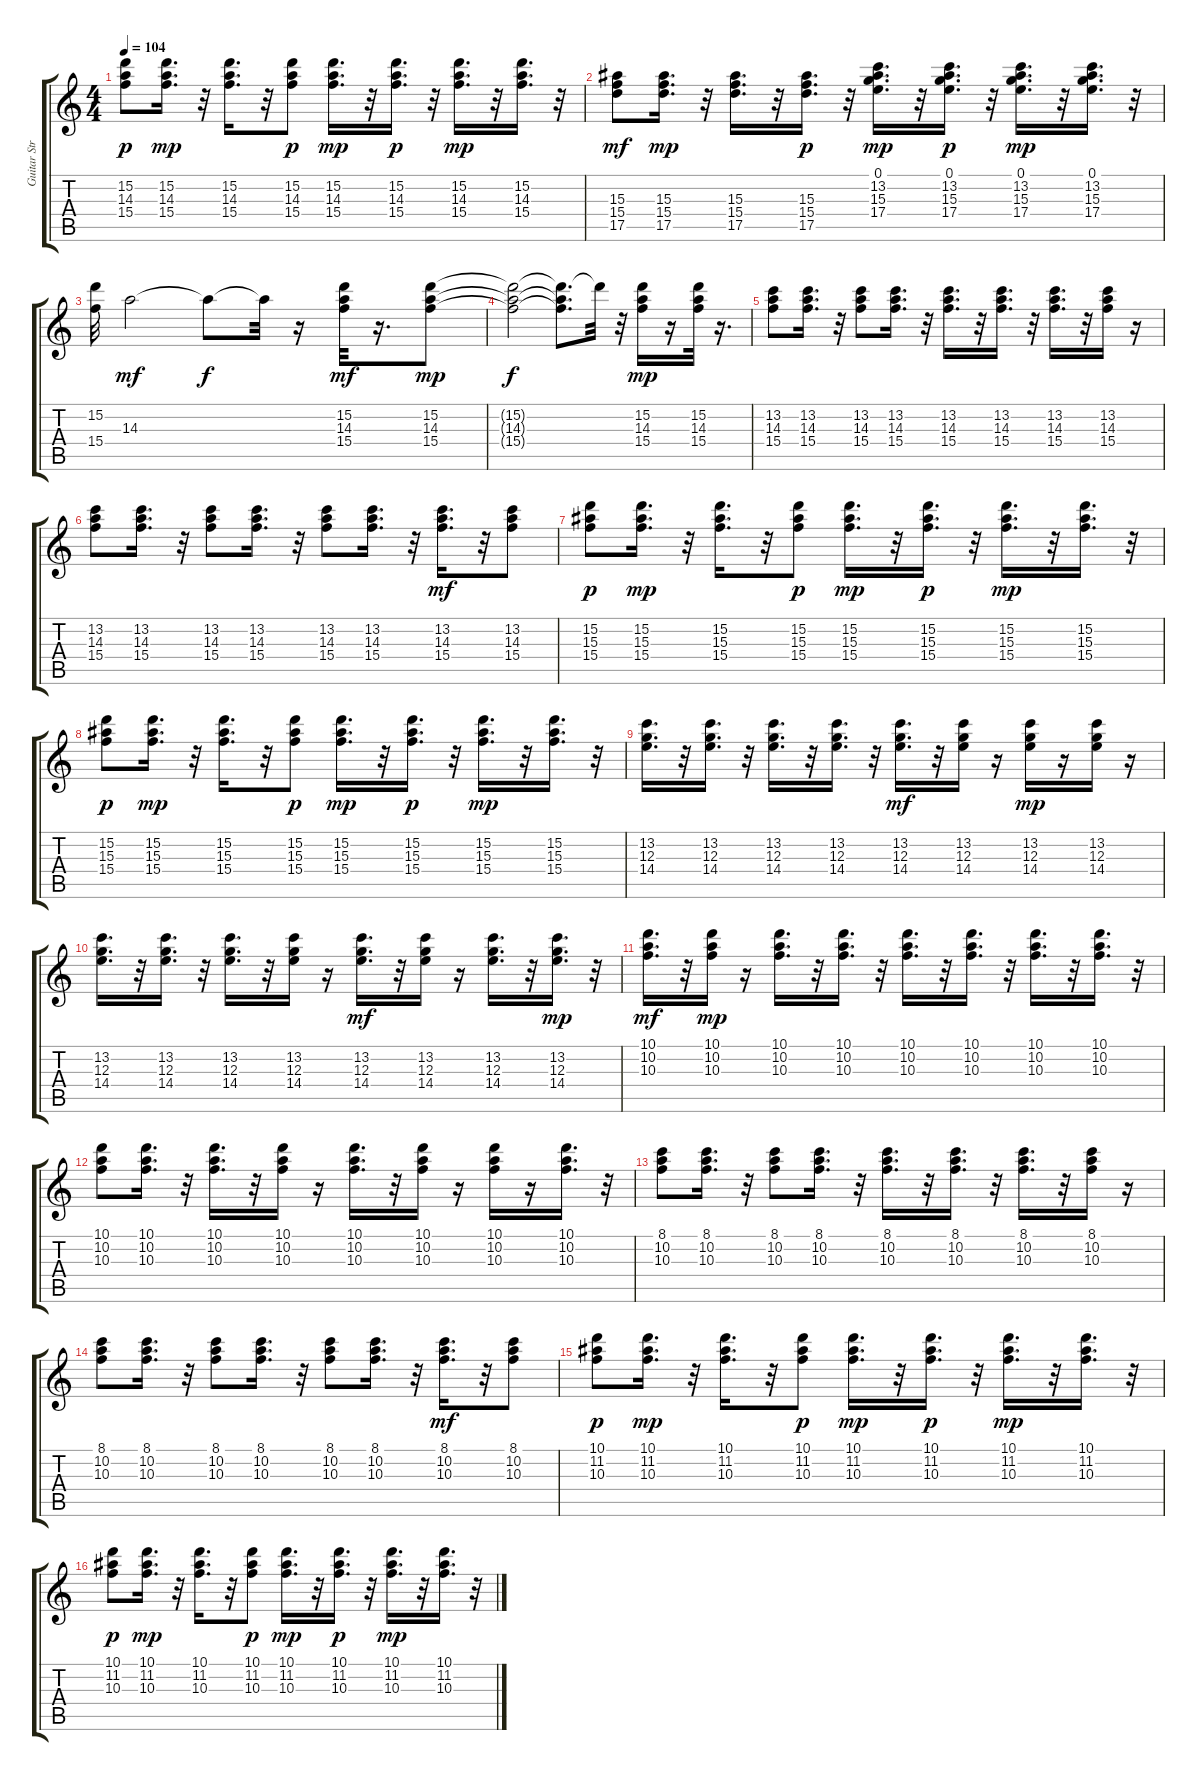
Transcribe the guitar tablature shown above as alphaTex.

\track ("Guitar Strums" "Guitar Str") {instrument acousticguitarsteel}
\staff {score tabs}
\tuning (E4 B3 G3 D3 A2 E2) {hide}
\ts (4 4)
\tempo 104
\clef g2
\ks c
(15.2 14.3 15.4).8{dy p} (15.2 14.3 15.4).16{d dy mp} r.32 (15.2 14.3 15.4).16{d} r.32 (15.2 14.3 15.4).8{dy p} (15.2 14.3 15.4).16{d dy mp} r.32 (15.2 14.3 15.4).16{d dy p} r.32 (15.2 14.3 15.4).16{d dy mp} r.32 (15.2 14.3 15.4).16{d} r.32 |
(15.3 15.4 17.5).8{dy mf} (15.3 15.4 17.5).16{d dy mp} r.32 (15.3 15.4 17.5).16{d} r.32 (15.3 15.4 17.5).16{d dy p} r.32 (0.1 13.2 15.3 17.4).16{d dy mp} r.32 (0.1 13.2 15.3 17.4).16{d dy p} r.32 (0.1 13.2 15.3 17.4).16{d dy mp} r.32 (0.1 13.2 15.3 17.4).16{d} r.32 |
(15.2 15.4).32 14.3.2{dy mf} 14.3{t}.8{dy f} 14.3{t}.32 r.16 (15.2 14.3 15.4).32{dy mf} r.16{d} (15.2 14.3 15.4).8{dy mp} |
(15.2{t} 14.3{t} 15.4{t}).2{dy f} (15.2{t} 14.3{t} 15.4{t}).8{d} 15.2{t}.32 r.32 (15.2 14.3 15.4).16{dy mp} r.16 (15.2 14.3 15.4).32 r.16{d} |
(13.2 14.3 15.4).8 (13.2 14.3 15.4).16{d} r.32 (13.2 14.3 15.4).8 (13.2 14.3 15.4).16{d} r.32 (13.2 14.3 15.4).16{d} r.32 (13.2 14.3 15.4).16{d} r.32 (13.2 14.3 15.4).16{d} r.32 (13.2 14.3 15.4).16 r.16 |
(13.2 14.3 15.4).8 (13.2 14.3 15.4).16{d} r.32 (13.2 14.3 15.4).8 (13.2 14.3 15.4).16{d} r.32 (13.2 14.3 15.4).8 (13.2 14.3 15.4).16{d} r.32 (13.2 14.3 15.4).16{d dy mf} r.32 (13.2 14.3 15.4).8 |
(15.2 15.3 15.4).8{dy p} (15.2 15.3 15.4).16{d dy mp} r.32 (15.2 15.3 15.4).16{d} r.32 (15.2 15.3 15.4).8{dy p} (15.2 15.3 15.4).16{d dy mp} r.32 (15.2 15.3 15.4).16{d dy p} r.32 (15.2 15.3 15.4).16{d dy mp} r.32 (15.2 15.3 15.4).16{d} r.32 |
(15.2 15.3 15.4).8{dy p} (15.2 15.3 15.4).16{d dy mp} r.32 (15.2 15.3 15.4).16{d} r.32 (15.2 15.3 15.4).8{dy p} (15.2 15.3 15.4).16{d dy mp} r.32 (15.2 15.3 15.4).16{d dy p} r.32 (15.2 15.3 15.4).16{d dy mp} r.32 (15.2 15.3 15.4).16{d} r.32 |
(13.2 12.3 14.4).16{d} r.32 (13.2 12.3 14.4).16{d} r.32 (13.2 12.3 14.4).16{d} r.32 (13.2 12.3 14.4).16{d} r.32 (13.2 12.3 14.4).16{d dy mf} r.32 (13.2 12.3 14.4).16 r.16 (13.2 12.3 14.4).16{dy mp} r.16 (13.2 12.3 14.4).16 r.16 |
(13.2 12.3 14.4).16{d} r.32 (13.2 12.3 14.4).16{d} r.32 (13.2 12.3 14.4).16{d} r.32 (13.2 12.3 14.4).16 r.16 (13.2 12.3 14.4).16{d dy mf} r.32 (13.2 12.3 14.4).16 r.16 (13.2 12.3 14.4).16{d} r.32 (13.2 12.3 14.4).16{d dy mp} r.32 |
(10.1 10.2 10.3).16{d dy mf} r.32 (10.1 10.2 10.3).16{dy mp} r.16 (10.1 10.2 10.3).16{d} r.32 (10.1 10.2 10.3).16{d} r.32 (10.1 10.2 10.3).16{d} r.32 (10.1 10.2 10.3).16{d} r.32 (10.1 10.2 10.3).16{d} r.32 (10.1 10.2 10.3).16{d} r.32 |
(10.1 10.2 10.3).8 (10.1 10.2 10.3).16{d} r.32 (10.1 10.2 10.3).16{d} r.32 (10.1 10.2 10.3).16 r.16 (10.1 10.2 10.3).16{d} r.32 (10.1 10.2 10.3).16 r.16 (10.1 10.2 10.3).16 r.16 (10.1 10.2 10.3).16{d} r.32 |
(8.1 10.2 10.3).8 (8.1 10.2 10.3).16{d} r.32 (8.1 10.2 10.3).8 (8.1 10.2 10.3).16{d} r.32 (8.1 10.2 10.3).16{d} r.32 (8.1 10.2 10.3).16{d} r.32 (8.1 10.2 10.3).16{d} r.32 (8.1 10.2 10.3).16 r.16 |
(8.1 10.2 10.3).8 (8.1 10.2 10.3).16{d} r.32 (8.1 10.2 10.3).8 (8.1 10.2 10.3).16{d} r.32 (8.1 10.2 10.3).8 (8.1 10.2 10.3).16{d} r.32 (8.1 10.2 10.3).16{d dy mf} r.32 (8.1 10.2 10.3).8 |
(10.1 11.2 10.3).8{dy p} (10.1 11.2 10.3).16{d dy mp} r.32 (10.1 11.2 10.3).16{d} r.32 (10.1 11.2 10.3).8{dy p} (10.1 11.2 10.3).16{d dy mp} r.32 (10.1 11.2 10.3).16{d dy p} r.32 (10.1 11.2 10.3).16{d dy mp} r.32 (10.1 11.2 10.3).16{d} r.32 |
(10.1 11.2 10.3).8{dy p} (10.1 11.2 10.3).16{d dy mp} r.32 (10.1 11.2 10.3).16{d} r.32 (10.1 11.2 10.3).8{dy p} (10.1 11.2 10.3).16{d dy mp} r.32 (10.1 11.2 10.3).16{d dy p} r.32 (10.1 11.2 10.3).16{d dy mp} r.32 (10.1 11.2 10.3).16{d} r.32
